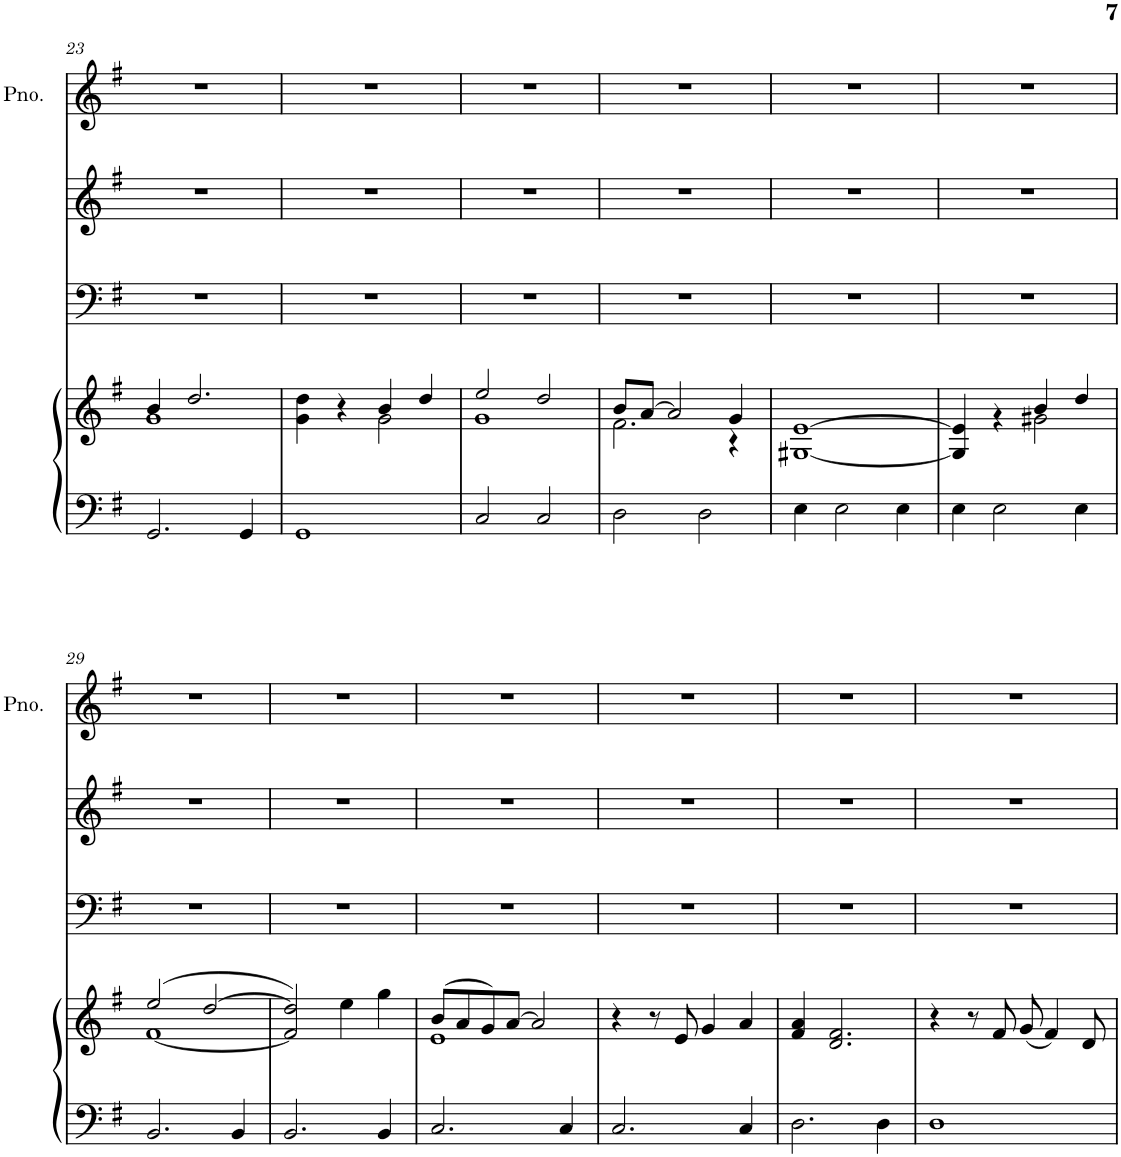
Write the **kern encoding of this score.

**kern	**kern	**kern	**kern	**kern
*part4	*part4	*part3	*part2	*part1
*staff5	*staff4	*staff3	*staff2	*staff1
*I"Piano	*	*I"Voice	*I"Voice	*I"Piano
*I'Pno	*	*I'V	*I'V	*I'Pno.
!!LO:PB:g=z
*clefF4	*clefG2	*clefF4	*clefG2	*clefG2
*k[f#]	*k[f#]	*k[f#]	*k[f#]	*k[f#]
*M4/4	*M4/4	*M4/4	*M4/4	*M4/4
=23	=23	=23	=23	=23
*	*^	*	*	*
2.GG/	4b/	1g	1r	1r	1r
.	2.dd/	.	.	.	.
4GG/	.	.	.	.	.
=24	=24	=24	=24	=24	=24
1GG	4g\ 4dd\	2ryy	1r	1r	1r
.	4r	.	.	.	.
.	4b/	2g\	.	.	.
.	4dd/	.	.	.	.
=25	=25	=25	=25	=25	=25
2C/	2ee/	1g	1r	1r	1r
2C/	2dd/	.	.	.	.
=26	=26	=26	=26	=26	=26
2D\	8b/L	2.f#\	1r	1r	1r
.	[>8a/J	.	.	.	.
.	2a/]	.	.	.	.
2D\	.	.	.	.	.
.	4g/	4r	.	.	.
=27	=27	=27	=27	=27	=27
4E\	[1e	[<1G#X	1r	1r	1r
2E\	.	.	.	.	.
4E\	.	.	.	.	.
=28	=28	=28	=28	=28	=28
4E\	2ryy	4G#/] 4e/]	1r	1r	1r
2E\	.	4r	.	.	.
.	2g#X\	4b/	.	.	.
4E\	.	4dd/	.	.	.
!!LO:LB:g=z
=29	=29	=29	=29	=29	=29
2.BB/	(>2ee/	[<1f#	1r	1r	1r
.	[>2dd/	.	.	.	.
4BB/	.	.	.	.	.
=30	=30	=30	=30	=30	=30
2.BB/	2dd/])	2f#/]	1r	1r	1r
.	4ee\	2ryy	.	.	.
4BB/	4gg\	.	.	.	.
=31	=31	=31	=31	=31	=31
2.C/	(>8b/L	1e	1r	1r	1r
.	8a/	.	.	.	.
.	8g/)	.	.	.	.
.	[>8a/J	.	.	.	.
.	2a/]	.	.	.	.
4C/	.	.	.	.	.
*	*v	*v	*	*	*
=32	=32	=32	=32	=32
2.C/	4r	1r	1r	1r
.	8r	.	.	.
.	8e/	.	.	.
.	4g/	.	.	.
4C/	4a/	.	.	.
=33	=33	=33	=33	=33
2.D\	4f#/ 4a/	1r	1r	1r
.	2.d/ 2.f#/	.	.	.
4D\	.	.	.	.
=34	=34	=34	=34	=34
1D	4r	1r	1r	1r
.	8r	.	.	.
.	8f#/	.	.	.
.	(<8g/	.	.	.
.	4f#/)	.	.	.
.	8d/	.	.	.
=	=	=	=	=
*-	*-	*-	*-	*-
